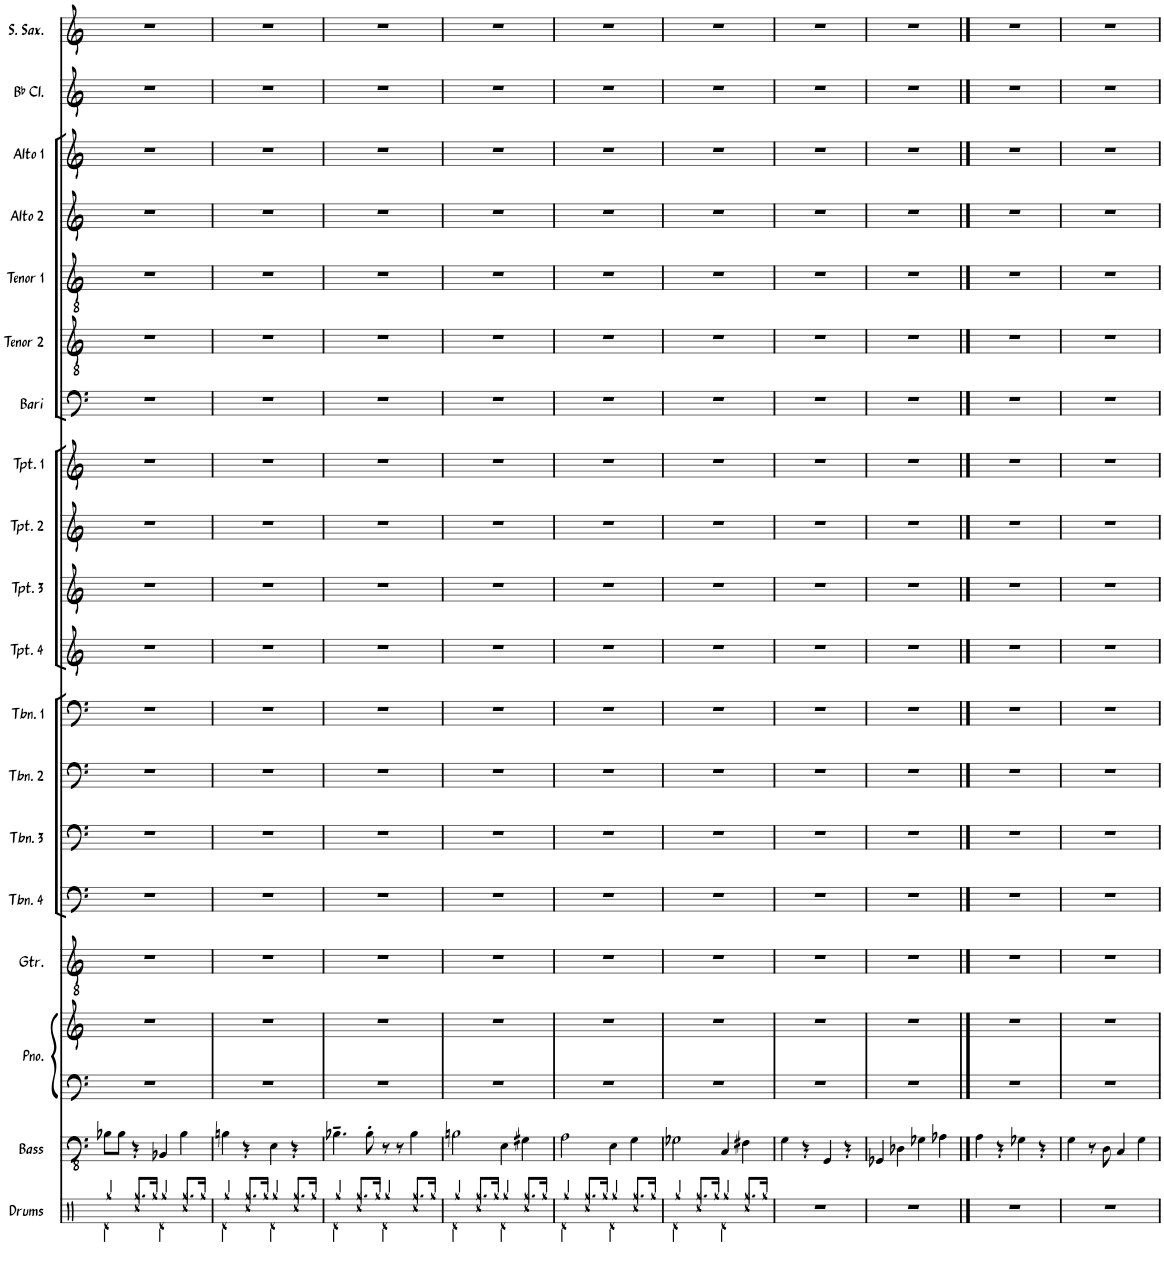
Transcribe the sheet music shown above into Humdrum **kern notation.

**kern	**kern	**kern	**kern	**kern	**kern	**kern	**kern	**kern	**kern	**kern	**kern	**kern	**kern	**kern	**kern	**kern	**kern	**kern	**kern
*part19	*part18	*part17	*part17	*part16	*part15	*part14	*part13	*part12	*part11	*part10	*part9	*part8	*part7	*part6	*part5	*part4	*part3	*part2	*part1
*staff20	*staff19	*staff18	*staff17	*staff16	*staff15	*staff14	*staff13	*staff12	*staff11	*staff10	*staff9	*staff8	*staff7	*staff6	*staff5	*staff4	*staff3	*staff2	*staff1
*I"Drums	*I"Bass	*I"Piano	*	*I"Guitar	*I"Trombone 4	*I"Trombone 3	*I"Trombone 2	*I"Trombone 1	*I"Trumpet 4	*I"Trumpet 3	*I"Trumpet 2	*I"Trumpet 1	*I"Bari Sax	*I"Tenor Sax 2	*I"Tenor Sax 1	*I"Alto Sax 2	*I"Alto Sax 1	*I"Bb Clarinet	*I"Soprano Saxophone
*I'Drums	*I'Bass	*I'Pno.	*	*I'Gtr.	*I'Tbn. 4	*I'Tbn. 3	*I'Tbn. 2	*I'Tbn. 1	*I'Tpt. 4	*I'Tpt. 3	*I'Tpt. 2	*I'Tpt. 1	*I'Bari	*I'Tenor 2	*I'Tenor 1	*I'Alto 2	*I'Alto 1	*I'Bb Cl.	*I'S. Sax.
!!LO:PB:g=z
*clefX	*clefFv4	*clefF4	*clefG2	*clefGv2	*clefF4	*clefF4	*clefF4	*clefF4	*clefG2	*clefG2	*clefG2	*clefG2	*clefF4	*clefGv2	*clefGv2	*clefG2	*clefG2	*clefG2	*clefG2
*	*	*	*	*	*	*	*	*	*ITrd1c2	*ITrd1c2	*ITrd1c2	*ITrd1c2	*ITrd12c21	*ITrd8c14	*ITrd8c14	*ITrd5c9	*ITrd5c9	*ITrd1c2	*ITrd1c2
*k[]	*k[]	*k[]	*k[]	*k[]	*k[]	*k[]	*k[]	*k[]	*k[]	*k[]	*k[]	*k[]	*k[]	*k[]	*k[]	*k[]	*k[]	*k[]	*k[]
*M4/4	*M4/4	*M4/4	*M4/4	*M4/4	*M4/4	*M4/4	*M4/4	*M4/4	*M4/4	*M4/4	*M4/4	*M4/4	*M4/4	*M4/4	*M4/4	*M4/4	*M4/4	*M4/4	*M4/4
=104	=104	=104	=104	=104	=104	=104	=104	=104	=104	=104	=104	=104	=104	=104	=104	=104	=104	=104	=104
*^	*	*	*	*	*	*	*	*	*	*	*	*	*	*	*	*	*	*	*
4Rgg/	4Rd\	8BB-X\L	1r	1r	1r	1r	1r	1r	1r	1r	1r	1r	1r	1r	1r	1r	1r	1r	1r	1r
.	.	8BB-\J	.	.	.	.	.	.	.	.	.	.	.	.	.	.	.	.	.	.
8.Rgg/L	4Rcc/	4r	.	.	.	.	.	.	.	.	.	.	.	.	.	.	.	.	.	.
16Rgg/Jk	.	.	.	.	.	.	.	.	.	.	.	.	.	.	.	.	.	.	.	.
4Rgg/	4Rd\	4BBB-X/	.	.	.	.	.	.	.	.	.	.	.	.	.	.	.	.	.	.
8.Rgg/L	4Rcc/	4BB-\	.	.	.	.	.	.	.	.	.	.	.	.	.	.	.	.	.	.
16Rgg/Jk	.	.	.	.	.	.	.	.	.	.	.	.	.	.	.	.	.	.	.	.
=105	=105	=105	=105	=105	=105	=105	=105	=105	=105	=105	=105	=105	=105	=105	=105	=105	=105	=105	=105	=105
4Rgg/	4Rd\	4BBn\	1r	1r	1r	1r	1r	1r	1r	1r	1r	1r	1r	1r	1r	1r	1r	1r	1r	1r
8.Rgg/L	4Rcc/	4r	.	.	.	.	.	.	.	.	.	.	.	.	.	.	.	.	.	.
16Rgg/Jk	.	.	.	.	.	.	.	.	.	.	.	.	.	.	.	.	.	.	.	.
4Rgg/	4Rd\	4EE\	.	.	.	.	.	.	.	.	.	.	.	.	.	.	.	.	.	.
8.Rgg/L	4Rcc/	4r	.	.	.	.	.	.	.	.	.	.	.	.	.	.	.	.	.	.
16Rgg/Jk	.	.	.	.	.	.	.	.	.	.	.	.	.	.	.	.	.	.	.	.
=106	=106	=106	=106	=106	=106	=106	=106	=106	=106	=106	=106	=106	=106	=106	=106	=106	=106	=106	=106	=106
4Rgg/	4Rd\	4.BB-X~\	1r	1r	1r	1r	1r	1r	1r	1r	1r	1r	1r	1r	1r	1r	1r	1r	1r	1r
8.Rgg/L	4Rcc/	.	.	.	.	.	.	.	.	.	.	.	.	.	.	.	.	.	.	.
.	.	8BB-'\	.	.	.	.	.	.	.	.	.	.	.	.	.	.	.	.	.	.
16Rgg/Jk	.	.	.	.	.	.	.	.	.	.	.	.	.	.	.	.	.	.	.	.
4Rgg/	4Rd\	8r	.	.	.	.	.	.	.	.	.	.	.	.	.	.	.	.	.	.
.	.	8r	.	.	.	.	.	.	.	.	.	.	.	.	.	.	.	.	.	.
8.Rgg/L	4Rcc/	4BB-\	.	.	.	.	.	.	.	.	.	.	.	.	.	.	.	.	.	.
16Rgg/Jk	.	.	.	.	.	.	.	.	.	.	.	.	.	.	.	.	.	.	.	.
=107	=107	=107	=107	=107	=107	=107	=107	=107	=107	=107	=107	=107	=107	=107	=107	=107	=107	=107	=107	=107
4Rgg/	4Rd\	2BBn\	1r	1r	1r	1r	1r	1r	1r	1r	1r	1r	1r	1r	1r	1r	1r	1r	1r	1r
8.Rgg/L	4Rcc/	.	.	.	.	.	.	.	.	.	.	.	.	.	.	.	.	.	.	.
16Rgg/Jk	.	.	.	.	.	.	.	.	.	.	.	.	.	.	.	.	.	.	.	.
4Rgg/	4Rd\	4EE\	.	.	.	.	.	.	.	.	.	.	.	.	.	.	.	.	.	.
8.Rgg/L	4Rcc/	4GG#X\	.	.	.	.	.	.	.	.	.	.	.	.	.	.	.	.	.	.
16Rgg/Jk	.	.	.	.	.	.	.	.	.	.	.	.	.	.	.	.	.	.	.	.
=108	=108	=108	=108	=108	=108	=108	=108	=108	=108	=108	=108	=108	=108	=108	=108	=108	=108	=108	=108	=108
4Rgg/	4Rd\	2AA\	1r	1r	1r	1r	1r	1r	1r	1r	1r	1r	1r	1r	1r	1r	1r	1r	1r	1r
8.Rgg/L	4Rcc/	.	.	.	.	.	.	.	.	.	.	.	.	.	.	.	.	.	.	.
16Rgg/Jk	.	.	.	.	.	.	.	.	.	.	.	.	.	.	.	.	.	.	.	.
4Rgg/	4Rd\	4EE\	.	.	.	.	.	.	.	.	.	.	.	.	.	.	.	.	.	.
8.Rgg/L	4Rcc/	4GG\	.	.	.	.	.	.	.	.	.	.	.	.	.	.	.	.	.	.
16Rgg/Jk	.	.	.	.	.	.	.	.	.	.	.	.	.	.	.	.	.	.	.	.
=109	=109	=109	=109	=109	=109	=109	=109	=109	=109	=109	=109	=109	=109	=109	=109	=109	=109	=109	=109	=109
4Rgg/	4Rd\	2GG-X\	1r	1r	1r	1r	1r	1r	1r	1r	1r	1r	1r	1r	1r	1r	1r	1r	1r	1r
8.Rgg/L	4Rcc/	.	.	.	.	.	.	.	.	.	.	.	.	.	.	.	.	.	.	.
16Rgg/Jk	.	.	.	.	.	.	.	.	.	.	.	.	.	.	.	.	.	.	.	.
4Rgg/	4Rd\	4CC/	.	.	.	.	.	.	.	.	.	.	.	.	.	.	.	.	.	.
8.Rgg/L	4Rcc/	4FF#X\	.	.	.	.	.	.	.	.	.	.	.	.	.	.	.	.	.	.
16Rgg/Jk	.	.	.	.	.	.	.	.	.	.	.	.	.	.	.	.	.	.	.	.
*v	*v	*	*	*	*	*	*	*	*	*	*	*	*	*	*	*	*	*	*	*
=110	=110	=110	=110	=110	=110	=110	=110	=110	=110	=110	=110	=110	=110	=110	=110	=110	=110	=110	=110
1r	4GG\	1r	1r	1r	1r	1r	1r	1r	1r	1r	1r	1r	1r	1r	1r	1r	1r	1r	1r
.	4r	.	.	.	.	.	.	.	.	.	.	.	.	.	.	.	.	.	.
.	4GGG/	.	.	.	.	.	.	.	.	.	.	.	.	.	.	.	.	.	.
.	4r	.	.	.	.	.	.	.	.	.	.	.	.	.	.	.	.	.	.
=111	=111	=111	=111	=111	=111	=111	=111	=111	=111	=111	=111	=111	=111	=111	=111	=111	=111	=111	=111
1r	4GGG-X/	1r	1r	1r	1r	1r	1r	1r	1r	1r	1r	1r	1r	1r	1r	1r	1r	1r	1r
.	4DD-X\	.	.	.	.	.	.	.	.	.	.	.	.	.	.	.	.	.	.
.	4GG-X\	.	.	.	.	.	.	.	.	.	.	.	.	.	.	.	.	.	.
.	4AA-X\	.	.	.	.	.	.	.	.	.	.	.	.	.	.	.	.	.	.
==112	==112	==112	==112	==112	==112	==112	==112	==112	==112	==112	==112	==112	==112	==112	==112	==112	==112	==112	==112
1r	4AA\	1r	1r	1r	1r	1r	1r	1r	1r	1r	1r	1r	1r	1r	1r	1r	1r	1r	1r
.	4r	.	.	.	.	.	.	.	.	.	.	.	.	.	.	.	.	.	.
.	4GG-X\	.	.	.	.	.	.	.	.	.	.	.	.	.	.	.	.	.	.
.	4r	.	.	.	.	.	.	.	.	.	.	.	.	.	.	.	.	.	.
=113	=113	=113	=113	=113	=113	=113	=113	=113	=113	=113	=113	=113	=113	=113	=113	=113	=113	=113	=113
1r	4GG\	1r	1r	1r	1r	1r	1r	1r	1r	1r	1r	1r	1r	1r	1r	1r	1r	1r	1r
.	8r	.	.	.	.	.	.	.	.	.	.	.	.	.	.	.	.	.	.
.	8DD\	.	.	.	.	.	.	.	.	.	.	.	.	.	.	.	.	.	.
.	4CC/	.	.	.	.	.	.	.	.	.	.	.	.	.	.	.	.	.	.
.	4GG\	.	.	.	.	.	.	.	.	.	.	.	.	.	.	.	.	.	.
=	=	=	=	=	=	=	=	=	=	=	=	=	=	=	=	=	=	=	=
*-	*-	*-	*-	*-	*-	*-	*-	*-	*-	*-	*-	*-	*-	*-	*-	*-	*-	*-	*-
